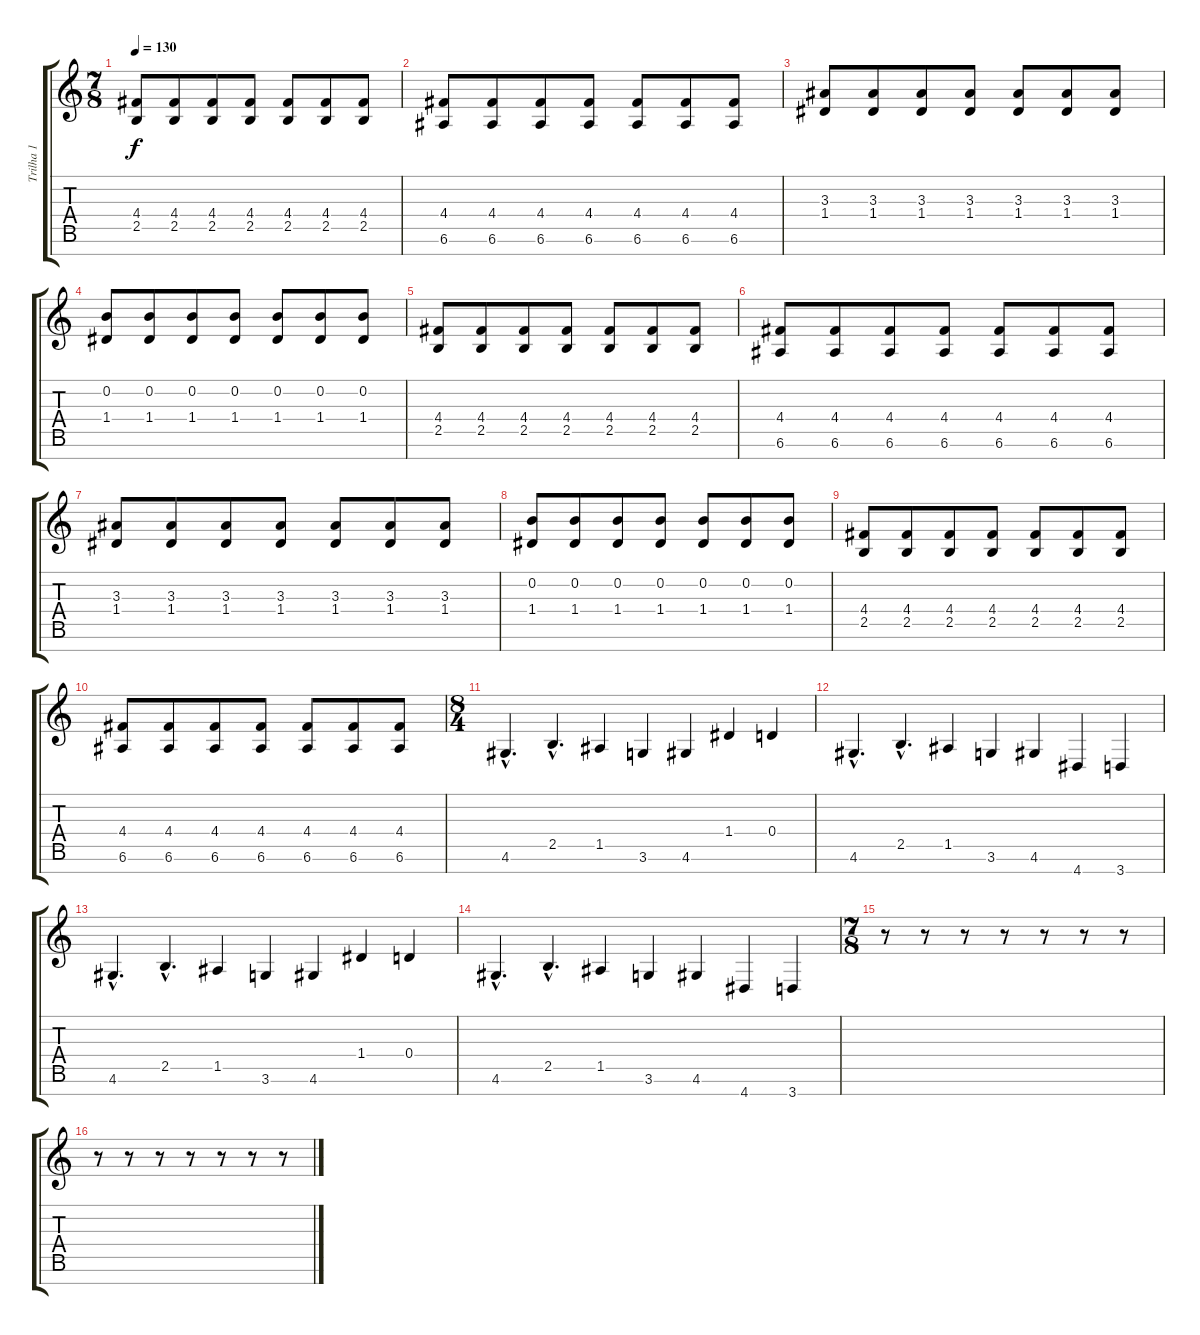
\track ("Trilha 1" "Trilha 1") {instrument distortionguitar}
\staff {score tabs}
\tuning (E4 B3 G3 D3 A2 E2 B1) {hide}
\ts (7 8)
\tempo 130
\clef g2
\ks c
(4.4 2.5).8{dy f} (4.4 2.5).8 (4.4 2.5).8 (4.4 2.5).8 (4.4 2.5).8 (4.4 2.5).8 (4.4 2.5).8 |
(4.4 6.6).8 (4.4 6.6).8 (4.4 6.6).8 (4.4 6.6).8 (4.4 6.6).8 (4.4 6.6).8 (4.4 6.6).8 |
(3.3 1.4).8 (3.3 1.4).8 (3.3 1.4).8 (3.3 1.4).8 (3.3 1.4).8 (3.3 1.4).8 (3.3 1.4).8 |
(0.2 1.4).8 (0.2 1.4).8 (0.2 1.4).8 (0.2 1.4).8 (0.2 1.4).8 (0.2 1.4).8 (0.2 1.4).8 |
(4.4 2.5).8 (4.4 2.5).8 (4.4 2.5).8 (4.4 2.5).8 (4.4 2.5).8 (4.4 2.5).8 (4.4 2.5).8 |
(4.4 6.6).8 (4.4 6.6).8 (4.4 6.6).8 (4.4 6.6).8 (4.4 6.6).8 (4.4 6.6).8 (4.4 6.6).8 |
(3.3 1.4).8 (3.3 1.4).8 (3.3 1.4).8 (3.3 1.4).8 (3.3 1.4).8 (3.3 1.4).8 (3.3 1.4).8 |
(0.2 1.4).8 (0.2 1.4).8 (0.2 1.4).8 (0.2 1.4).8 (0.2 1.4).8 (0.2 1.4).8 (0.2 1.4).8 |
(4.4 2.5).8 (4.4 2.5).8 (4.4 2.5).8 (4.4 2.5).8 (4.4 2.5).8 (4.4 2.5).8 (4.4 2.5).8 |
(4.4 6.6).8 (4.4 6.6).8 (4.4 6.6).8 (4.4 6.6).8 (4.4 6.6).8 (4.4 6.6).8 (4.4 6.6).8 |
\ts (8 4)
4.6{hac}.4{d} 2.5{hac}.4{d} 1.5.4 3.6.4 4.6.4 1.4.4 0.4.4 |
4.6{hac}.4{d} 2.5{hac}.4{d} 1.5.4 3.6.4 4.6.4 4.7.4 3.7.4 |
4.6{hac}.4{d} 2.5{hac}.4{d} 1.5.4 3.6.4 4.6.4 1.4.4 0.4.4 |
4.6{hac}.4{d} 2.5{hac}.4{d} 1.5.4 3.6.4 4.6.4 4.7.4 3.7.4 |
\ts (7 8)
r.8 r.8 r.8 r.8 r.8 r.8 r.8 |
r.8 r.8 r.8 r.8 r.8 r.8 r.8
